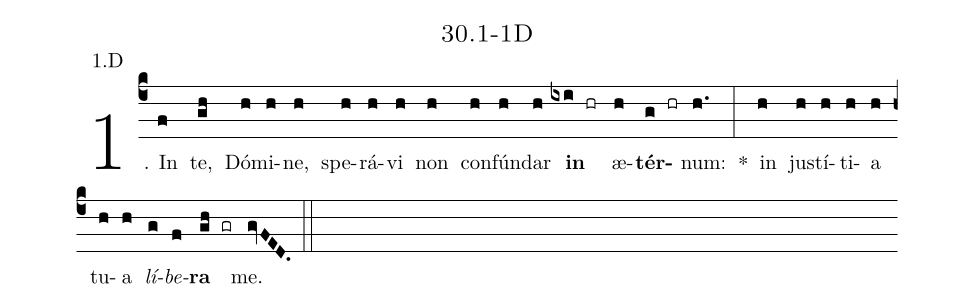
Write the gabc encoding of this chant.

name: 30.1-1D;
annotation: 1.D;
%%
(c4)1. In(f) te,(gh) Dó(h)mi(h)ne,(h) spe(h)rá(h)vi(h) non(h) con(h)fún(h)dar(h) <b>in</b>(ixi hr) æ(h)<b>tér</b>(g hr)num:(h.) *(:) in(h) jus(h)tí(h)ti(h)a(h) tu(h)a(h) <i>lí</i>(g)<i>be</i>(f)<b>ra</b>(gh gr) me.(gvFED.) (::)
